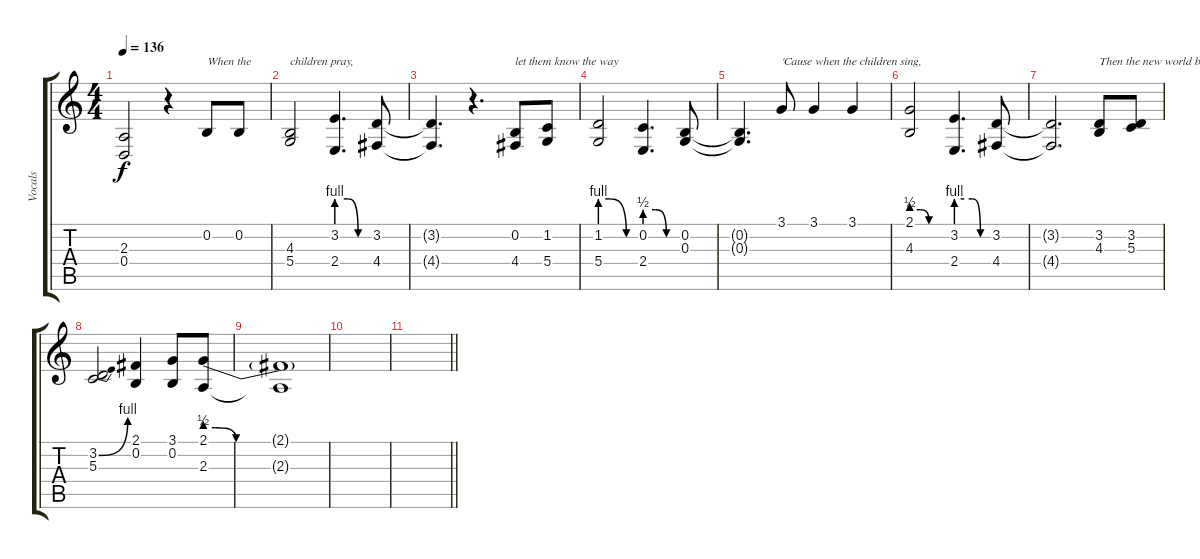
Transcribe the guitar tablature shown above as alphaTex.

\track ("Vocals" "Vocals") {instrument ocarina}
\staff {score tabs}
\tuning (E4 B3 G3 D3 A2 E2) {hide}
\ts (4 4)
\tempo 136
\clef g2
\ks c
(2.3{t} 0.4{t}).2{dy f} r.4 0.2.8{txt "When the"} 0.2.8 |
(4.3 5.4).2{txt "children pray,"} (3.2{be (custom 0 4 20 4 40 0 60 0)} 2.4).4{d} (3.2 4.4).8 |
(3.2{t} 4.4{t}).4{d} r.4{d} (0.2 4.4).8{txt "let them know the way"} (1.2 5.4).8 |
(1.2{be (custom 0 4 15 4 45 0 60 0)} 5.4).2 (0.2{be (custom 0 2 20 2 40 0 60 0)} 2.4).4{d} (0.2 0.3).8 |
(0.2{t} 0.3{t}).4{d} 3.1.8{txt "'Cause when the children sing,"} 3.1.4 3.1.4 |
(2.1{be (custom 0 2 15 2 30 0 60 0)} 4.3).2 (3.2{be (custom 0 4 15 4 30 4 45 0 60 0)} 2.4).4{d} (3.2 4.4).8 |
(3.2{t} 4.4{t}).2{d} (3.2 4.3).8{txt "Then the new world begins..."} (3.2 5.3).8 |
(3.2{be (bend 0 0 60 4)} 5.3).2 (2.1 0.2).4 (3.1 0.2).8 (2.1{be (custom 0 2 5 2 15 0 60 0)} 2.3).8 |
(2.1{t} 2.3{t}).1 |
|
\barLineRight lightlight
